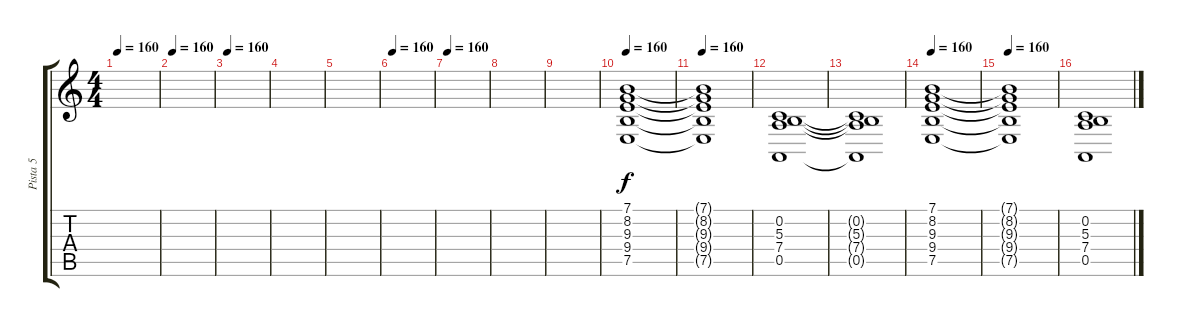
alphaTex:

\track ("Pista 5" "Pista 5") {instrument pad1newage}
\staff {score tabs}
\tuning (E4 B3 G3 D3 A2 E2) {hide}
\ts (4 4)
\tempo 160
\clef g2
\ks c
|
\tempo 160
|
\tempo 160
|
|
|
\tempo 160
|
\tempo 160
|
|
|
\tempo 160
(7.1 8.2 9.3 9.4 7.5).1 |
\tempo 160
(7.1{t} 8.2{t} 9.3{t} 9.4{t} 7.5{t}).1 |
(0.2 5.3 7.4 0.5).1 |
(0.2{t} 5.3{t} 7.4{t} 0.5{t}).1 |
\tempo 160
(7.1 8.2 9.3 9.4 7.5).1 |
\tempo 160
(7.1{t} 8.2{t} 9.3{t} 9.4{t} 7.5{t}).1 |
(0.2 5.3 7.4 0.5).1
